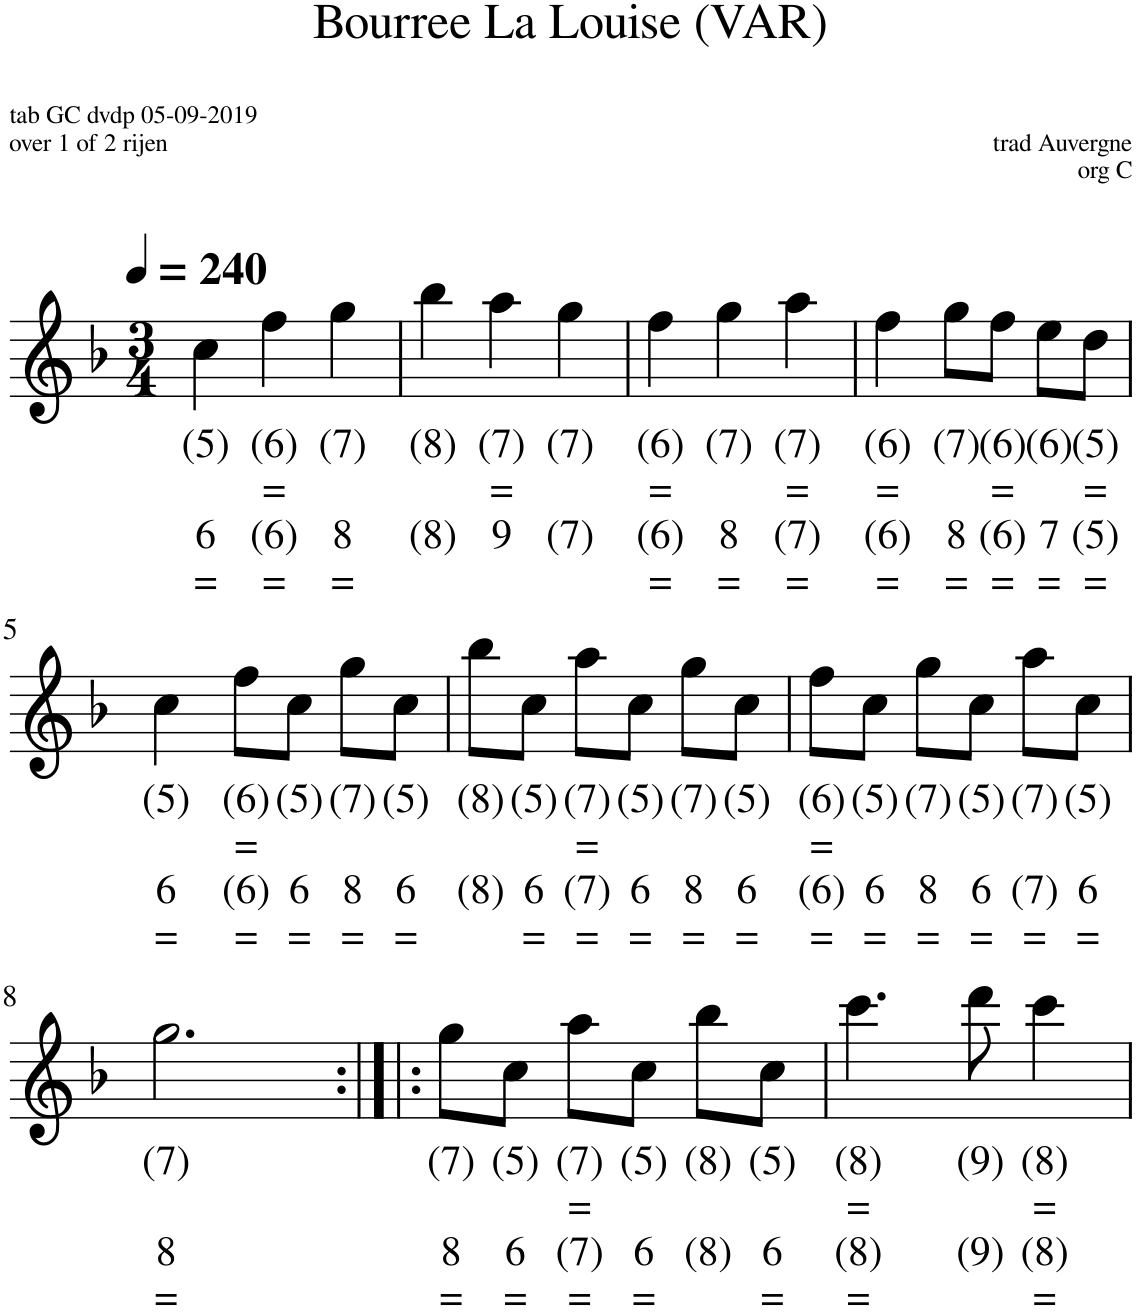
**kern	**text	**text	**text	**text
*part1	*part1	*part1	*part1	*part1
*staff1	*staff1	*staff1	*staff1	*staff1
*I"Accordeon, Accordion	*	*	*	*
*I'Acc	*	*	*	*
*clefG2	*	*	*	*
*k[b-]	*	*	*	*
*M3/4	*	*	*	*
*MM240	*	*	*	*
=1	=1	=1	=1	=1
!	!LO:LY:b	!	!LO:LY:b	!LO:LY:b
4cc\	(5)	.	6	=
!	!LO:LY:b	!LO:LY:b	!LO:LY:b	!LO:LY:b
4ff\	(6)	=	(6)	=
!	!LO:LY:b	!	!LO:LY:b	!LO:LY:b
4gg\	(7)	.	8	=
=2	=2	=2	=2	=2
!	!LO:LY:b	!	!LO:LY:b	!
4bb-\	(8)	.	(8)	.
!	!LO:LY:b	!LO:LY:b	!LO:LY:b	!
4aa\	(7)	=	9	.
!	!LO:LY:b	!	!LO:LY:b	!
4gg\	(7)	.	(7)	.
=3	=3	=3	=3	=3
!	!LO:LY:b	!LO:LY:b	!LO:LY:b	!LO:LY:b
4ff\	(6)	=	(6)	=
!	!LO:LY:b	!	!LO:LY:b	!LO:LY:b
4gg\	(7)	.	8	=
!	!LO:LY:b	!LO:LY:b	!LO:LY:b	!LO:LY:b
4aa\	(7)	=	(7)	=
=4	=4	=4	=4	=4
!	!LO:LY:b	!LO:LY:b	!LO:LY:b	!LO:LY:b
4ff\	(6)	=	(6)	=
!	!LO:LY:b	!	!LO:LY:b	!LO:LY:b
8gg\L	(7)	.	8	=
!	!LO:LY:b	!LO:LY:b	!LO:LY:b	!LO:LY:b
8ff\J	(6)	=	(6)	=
!	!LO:LY:b	!	!LO:LY:b	!LO:LY:b
8ee\L	(6)	.	7	=
!	!LO:LY:b	!LO:LY:b	!LO:LY:b	!LO:LY:b
8dd\J	(5)	=	(5)	=
!!LO:LB:g=z
=5	=5	=5	=5	=5
!	!LO:LY:b	!	!LO:LY:b	!LO:LY:b
4cc\	(5)	.	6	=
!	!LO:LY:b	!LO:LY:b	!LO:LY:b	!LO:LY:b
8ff\L	(6)	=	(6)	=
!	!LO:LY:b	!	!LO:LY:b	!LO:LY:b
8cc\J	(5)	.	6	=
!	!LO:LY:b	!	!LO:LY:b	!LO:LY:b
8gg\L	(7)	.	8	=
!	!LO:LY:b	!	!LO:LY:b	!LO:LY:b
8cc\J	(5)	.	6	=
=6	=6	=6	=6	=6
!	!LO:LY:b	!	!LO:LY:b	!
8bb-\L	(8)	.	(8)	.
!	!LO:LY:b	!	!LO:LY:b	!LO:LY:b
8cc\J	(5)	.	6	=
!	!LO:LY:b	!LO:LY:b	!LO:LY:b	!LO:LY:b
8aa\L	(7)	=	(7)	=
!	!LO:LY:b	!	!LO:LY:b	!LO:LY:b
8cc\J	(5)	.	6	=
!	!LO:LY:b	!	!LO:LY:b	!LO:LY:b
8gg\L	(7)	.	8	=
!	!LO:LY:b	!	!LO:LY:b	!LO:LY:b
8cc\J	(5)	.	6	=
=7	=7	=7	=7	=7
!	!LO:LY:b	!LO:LY:b	!LO:LY:b	!LO:LY:b
8ff\L	(6)	=	(6)	=
!	!LO:LY:b	!	!LO:LY:b	!LO:LY:b
8cc\J	(5)	.	6	=
!	!LO:LY:b	!	!LO:LY:b	!LO:LY:b
8gg\L	(7)	.	8	=
!	!LO:LY:b	!	!LO:LY:b	!LO:LY:b
8cc\J	(5)	.	6	=
!	!LO:LY:b	!	!LO:LY:b	!LO:LY:b
8aa\L	(7)	.	(7)	=
!	!LO:LY:b	!	!LO:LY:b	!LO:LY:b
8cc\J	(5)	.	6	=
!!LO:LB:g=z
=8	=8	=8	=8	=8
!	!LO:LY:b	!	!LO:LY:b	!LO:LY:b
2.gg\	(7)	.	8	=
=9:|!|:	=9:|!|:	=9:|!|:	=9:|!|:	=9:|!|:
!	!LO:LY:b	!	!LO:LY:b	!LO:LY:b
8gg\L	(7)	.	8	=
!	!LO:LY:b	!	!LO:LY:b	!LO:LY:b
8cc\J	(5)	.	6	=
!	!LO:LY:b	!LO:LY:b	!LO:LY:b	!LO:LY:b
8aa\L	(7)	=	(7)	=
!	!LO:LY:b	!	!LO:LY:b	!LO:LY:b
8cc\J	(5)	.	6	=
!	!LO:LY:b	!	!LO:LY:b	!
8bb-\L	(8)	.	(8)	.
!	!LO:LY:b	!	!LO:LY:b	!LO:LY:b
8cc\J	(5)	.	6	=
=10	=10	=10	=10	=10
!	!LO:LY:b	!LO:LY:b	!LO:LY:b	!LO:LY:b
4.ccc\	(8)	=	(8)	=
!	!LO:LY:b	!	!LO:LY:b	!
8ddd\	(9)	.	(9)	.
!	!LO:LY:b	!LO:LY:b	!LO:LY:b	!LO:LY:b
4ccc\	(8)	=	(8)	=
=	=	=	=	=
*-	*-	*-	*-	*-
